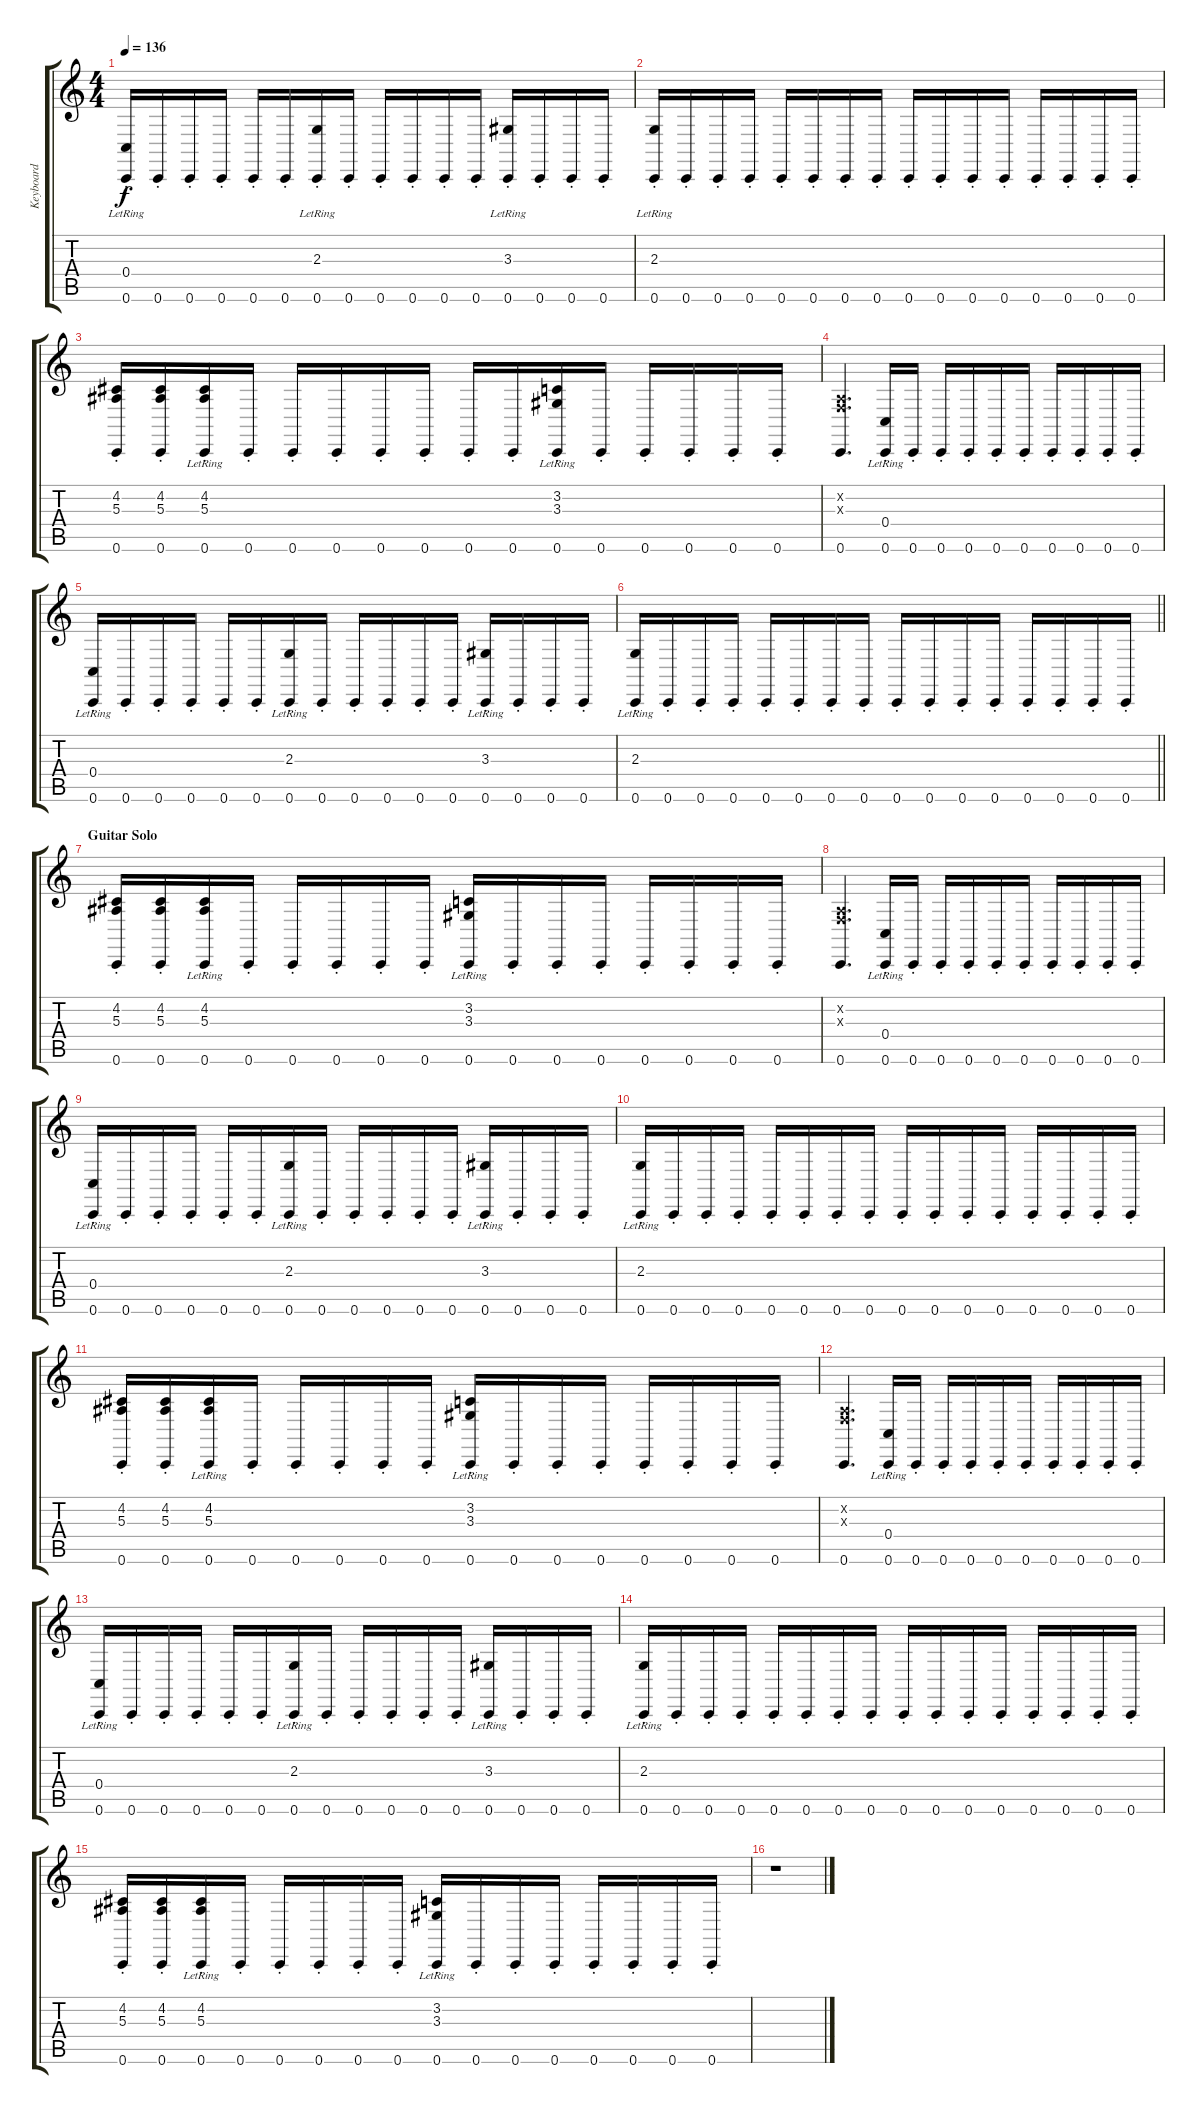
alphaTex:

\track ("Keyboard" "Keyboard") {instrument electricpiano1}
\staff {score tabs}
\tuning (D4 A3 F3 C3 G2 C2) {hide}
\ts (4 4)
\tempo 136
\clef g2
\ks c
(0.4{lr} 0.6{st}).16{dy f} 0.6{st}.16 0.6{st}.16 0.6{st}.16 0.6{st}.16 0.6{st}.16 (2.3{lr} 0.6{st}).16 0.6{st}.16 0.6{st}.16 0.6{st}.16 0.6{st}.16 0.6{st}.16 (3.3{lr} 0.6{st}).16 0.6{st}.16 0.6{st}.16 0.6{st}.16 |
(2.3{lr} 0.6{st}).16 0.6{st}.16 0.6{st}.16 0.6{st}.16 0.6{st}.16 0.6{st}.16 0.6{st}.16 0.6{st}.16 0.6{st}.16 0.6{st}.16 0.6{st}.16 0.6{st}.16 0.6{st}.16 0.6{st}.16 0.6{st}.16 0.6{st}.16 |
(4.2{st} 5.3{st} 0.6{st}).16 (4.2{st} 5.3{st} 0.6{st}).16 (4.2{lr} 5.3{lr} 0.6{st}).16 0.6{st}.16 0.6{st}.16 0.6{st}.16 0.6{st}.16 0.6{st}.16 0.6{st}.16 0.6{st}.16 (3.2{lr} 3.3{lr} 0.6{st}).16 0.6{st}.16 0.6{st}.16 0.6{st}.16 0.6{st}.16 0.6{st}.16 |
(0.2{x} 0.3{x} 0.6).4{d} (0.4{lr} 0.6{st}).16 0.6{st}.16 0.6{st}.16 0.6{st}.16 0.6{st}.16 0.6{st}.16 0.6{st}.16 0.6{st}.16 0.6{st}.16 0.6{st}.16 |
(0.4{lr} 0.6{st}).16 0.6{st}.16 0.6{st}.16 0.6{st}.16 0.6{st}.16 0.6{st}.16 (2.3{lr} 0.6{st}).16 0.6{st}.16 0.6{st}.16 0.6{st}.16 0.6{st}.16 0.6{st}.16 (3.3{lr} 0.6{st}).16 0.6{st}.16 0.6{st}.16 0.6{st}.16 |
\barLineRight lightlight
(2.3{lr} 0.6{st}).16 0.6{st}.16 0.6{st}.16 0.6{st}.16 0.6{st}.16 0.6{st}.16 0.6{st}.16 0.6{st}.16 0.6{st}.16 0.6{st}.16 0.6{st}.16 0.6{st}.16 0.6{st}.16 0.6{st}.16 0.6{st}.16 0.6{st}.16 |
\section ("" "Guitar Solo")
(4.2{st} 5.3{st} 0.6{st}).16 (4.2{st} 5.3{st} 0.6{st}).16 (4.2{lr} 5.3{lr} 0.6{st}).16 0.6{st}.16 0.6{st}.16 0.6{st}.16 0.6{st}.16 0.6{st}.16 (3.2{lr} 3.3{lr} 0.6{st}).16 0.6{st}.16 0.6{st}.16 0.6{st}.16 0.6{st}.16 0.6{st}.16 0.6{st}.16 0.6{st}.16 |
(0.2{x} 0.3{x} 0.6).4{d} (0.4{lr} 0.6{st}).16 0.6{st}.16 0.6{st}.16 0.6{st}.16 0.6{st}.16 0.6{st}.16 0.6{st}.16 0.6{st}.16 0.6{st}.16 0.6{st}.16 |
(0.4{lr} 0.6{st}).16 0.6{st}.16 0.6{st}.16 0.6{st}.16 0.6{st}.16 0.6{st}.16 (2.3{lr} 0.6{st}).16 0.6{st}.16 0.6{st}.16 0.6{st}.16 0.6{st}.16 0.6{st}.16 (3.3{lr} 0.6{st}).16 0.6{st}.16 0.6{st}.16 0.6{st}.16 |
(2.3{lr} 0.6{st}).16 0.6{st}.16 0.6{st}.16 0.6{st}.16 0.6{st}.16 0.6{st}.16 0.6{st}.16 0.6{st}.16 0.6{st}.16 0.6{st}.16 0.6{st}.16 0.6{st}.16 0.6{st}.16 0.6{st}.16 0.6{st}.16 0.6{st}.16 |
(4.2{st} 5.3{st} 0.6{st}).16 (4.2{st} 5.3{st} 0.6{st}).16 (4.2{lr} 5.3{lr} 0.6{st}).16 0.6{st}.16 0.6{st}.16 0.6{st}.16 0.6{st}.16 0.6{st}.16 (3.2{lr} 3.3{lr} 0.6{st}).16 0.6{st}.16 0.6{st}.16 0.6{st}.16 0.6{st}.16 0.6{st}.16 0.6{st}.16 0.6{st}.16 |
(0.2{x} 0.3{x} 0.6).4{d} (0.4{lr} 0.6{st}).16 0.6{st}.16 0.6{st}.16 0.6{st}.16 0.6{st}.16 0.6{st}.16 0.6{st}.16 0.6{st}.16 0.6{st}.16 0.6{st}.16 |
(0.4{lr} 0.6{st}).16 0.6{st}.16 0.6{st}.16 0.6{st}.16 0.6{st}.16 0.6{st}.16 (2.3{lr} 0.6{st}).16 0.6{st}.16 0.6{st}.16 0.6{st}.16 0.6{st}.16 0.6{st}.16 (3.3{lr} 0.6{st}).16 0.6{st}.16 0.6{st}.16 0.6{st}.16 |
(2.3{lr} 0.6{st}).16 0.6{st}.16 0.6{st}.16 0.6{st}.16 0.6{st}.16 0.6{st}.16 0.6{st}.16 0.6{st}.16 0.6{st}.16 0.6{st}.16 0.6{st}.16 0.6{st}.16 0.6{st}.16 0.6{st}.16 0.6{st}.16 0.6{st}.16 |
(4.2{st} 5.3{st} 0.6{st}).16 (4.2{st} 5.3{st} 0.6{st}).16 (4.2{lr} 5.3{lr} 0.6{st}).16 0.6{st}.16 0.6{st}.16 0.6{st}.16 0.6{st}.16 0.6{st}.16 (3.2{lr} 3.3{lr} 0.6{st}).16 0.6{st}.16 0.6{st}.16 0.6{st}.16 0.6{st}.16 0.6{st}.16 0.6{st}.16 0.6{st}.16 |
r.1
